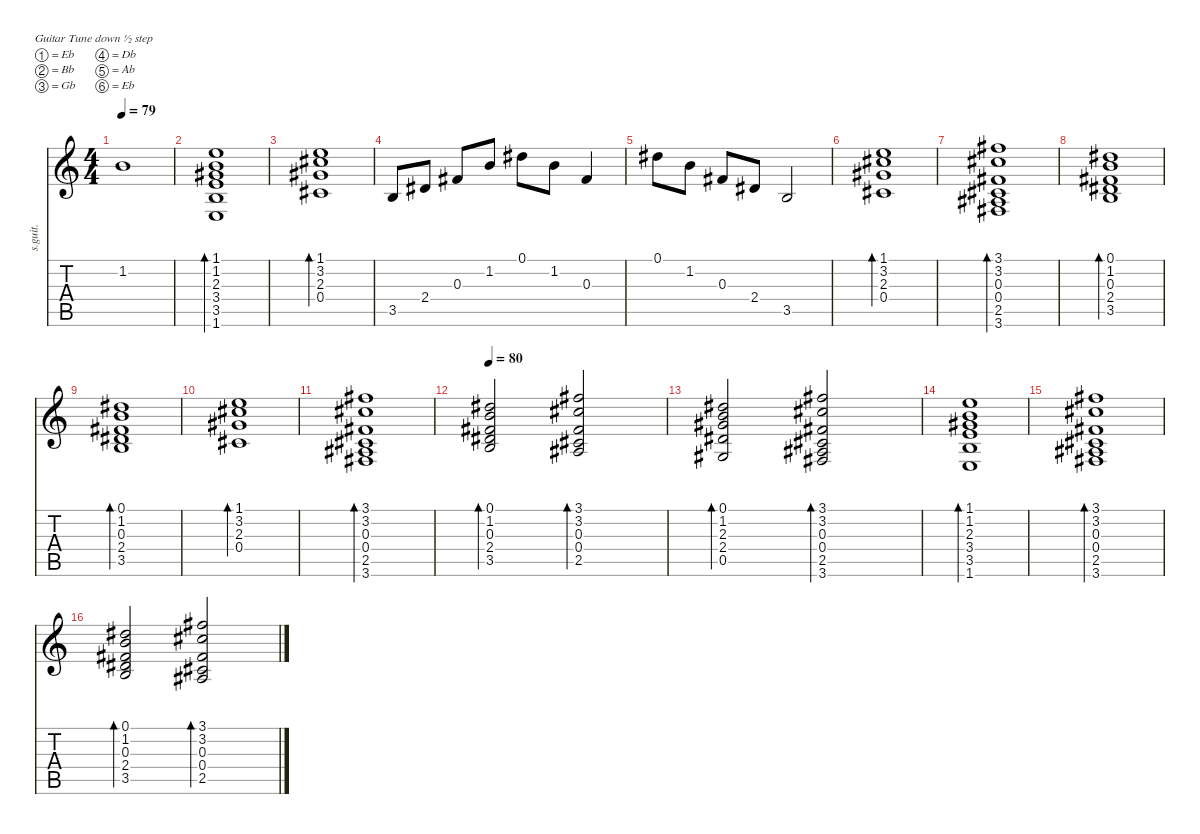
\defaultSystemsLayout 4
\hideDynamics
\bracketExtendMode nobrackets
\track ("Izzy Stradlin (Rhythm I)" "s.guit.") {instrument electricguitarclean}
\staff {score tabs}
\tuning (Eb4 Bb3 Gb3 Db3 Ab2 Eb2)
\ts (4 4)
\tempo 79
\clef g2
\ks c
1.2{t}.1{lyrics (0 "") lyrics (1 "") lyrics (2 "") lyrics (3 "") lyrics (4 "") dy mf} |
(1.1 1.2 2.3{acc #} 3.4 3.5 1.6).1{bd 30 lyrics (0 "") lyrics (1 "") lyrics (2 "") lyrics (3 "") lyrics (4 "")} |
(1.1 3.2{acc #} 2.3{acc #} 0.4{acc #}).1{bd 30 lyrics (0 "") lyrics (1 "") lyrics (2 "") lyrics (3 "") lyrics (4 "")} |
3.5.8{lyrics (0 "") lyrics (1 "") lyrics (2 "") lyrics (3 "") lyrics (4 "")} 2.4{acc #}.8{lyrics (0 "") lyrics (1 "") lyrics (2 "") lyrics (3 "") lyrics (4 "")} 0.3{acc #}.8{lyrics (0 "") lyrics (1 "") lyrics (2 "") lyrics (3 "") lyrics (4 "")} 1.2.8{lyrics (0 "") lyrics (1 "") lyrics (2 "") lyrics (3 "") lyrics (4 "")} 0.1{acc #}.8{lyrics (0 "") lyrics (1 "") lyrics (2 "") lyrics (3 "") lyrics (4 "")} 1.2.8{lyrics (0 "") lyrics (1 "") lyrics (2 "") lyrics (3 "") lyrics (4 "")} 0.3{acc #}.4{lyrics (0 "") lyrics (1 "") lyrics (2 "") lyrics (3 "") lyrics (4 "")} |
0.1{acc #}.8{lyrics (0 "") lyrics (1 "") lyrics (2 "") lyrics (3 "") lyrics (4 "")} 1.2.8{lyrics (0 "") lyrics (1 "") lyrics (2 "") lyrics (3 "") lyrics (4 "")} 0.3{acc #}.8{lyrics (0 "") lyrics (1 "") lyrics (2 "") lyrics (3 "") lyrics (4 "")} 2.4{acc #}.8{lyrics (0 "") lyrics (1 "") lyrics (2 "") lyrics (3 "") lyrics (4 "")} 3.5.2{lyrics (0 "") lyrics (1 "") lyrics (2 "") lyrics (3 "") lyrics (4 "")} |
(1.1 3.2{acc #} 2.3{acc #} 0.4{acc #}).1{bd 30 lyrics (0 "") lyrics (1 "") lyrics (2 "") lyrics (3 "") lyrics (4 "")} |
(3.1{acc #} 3.2{acc #} 0.3{acc #} 0.4{acc #} 2.5{acc #} 3.6{acc #}).1{bd 30 lyrics (0 "") lyrics (1 "") lyrics (2 "") lyrics (3 "") lyrics (4 "")} |
(0.1{acc #} 1.2 0.3{acc #} 2.4{acc #} 3.5).1{bd 30 lyrics (0 "") lyrics (1 "") lyrics (2 "") lyrics (3 "") lyrics (4 "")} |
(0.1{acc #} 1.2 0.3{acc #} 2.4{acc #} 3.5).1{bd 30 lyrics (0 "") lyrics (1 "") lyrics (2 "") lyrics (3 "") lyrics (4 "")} |
(1.1 3.2{acc #} 2.3{acc #} 0.4{acc #}).1{bd 30 lyrics (0 "") lyrics (1 "") lyrics (2 "") lyrics (3 "") lyrics (4 "")} |
(3.1{acc #} 3.2{acc #} 0.3{acc #} 0.4{acc #} 2.5{acc #} 3.6{acc #}).1{bd 30 lyrics (0 "") lyrics (1 "") lyrics (2 "") lyrics (3 "") lyrics (4 "")} |
\tempo 80
(0.1{acc #} 1.2 0.3{acc #} 2.4{acc #} 3.5).2{bd 30 lyrics (0 "") lyrics (1 "") lyrics (2 "") lyrics (3 "") lyrics (4 "")} (3.1{acc #} 3.2{acc #} 0.3{acc #} 0.4{acc #} 2.5{acc #}).2{bd 30 lyrics (0 "") lyrics (1 "") lyrics (2 "") lyrics (3 "") lyrics (4 "")} |
(0.1{acc #} 1.2 2.3{acc #} 2.4{acc #} 0.5{acc #}).2{bd 30 lyrics (0 "") lyrics (1 "") lyrics (2 "") lyrics (3 "") lyrics (4 "")} (3.1{acc #} 3.2{acc #} 0.3{acc #} 0.4{acc #} 2.5{acc #} 3.6{acc #}).2{bd 30 lyrics (0 "") lyrics (1 "") lyrics (2 "") lyrics (3 "") lyrics (4 "")} |
(1.1 1.2 2.3{acc #} 3.4 3.5 1.6).1{bd 30 lyrics (0 "") lyrics (1 "") lyrics (2 "") lyrics (3 "") lyrics (4 "")} |
(3.1{acc #} 3.2{acc #} 0.3{acc #} 0.4{acc #} 2.5{acc #} 3.6{acc #}).1{bd 30 lyrics (0 "") lyrics (1 "") lyrics (2 "") lyrics (3 "") lyrics (4 "")} |
(0.1{acc #} 1.2 0.3{acc #} 2.4{acc #} 3.5).2{bd 30 lyrics (0 "") lyrics (1 "") lyrics (2 "") lyrics (3 "") lyrics (4 "")} (3.1{acc #} 3.2{acc #} 0.3{acc #} 0.4{acc #} 2.5{acc #}).2{bd 30 lyrics (0 "") lyrics (1 "") lyrics (2 "") lyrics (3 "") lyrics (4 "")}
